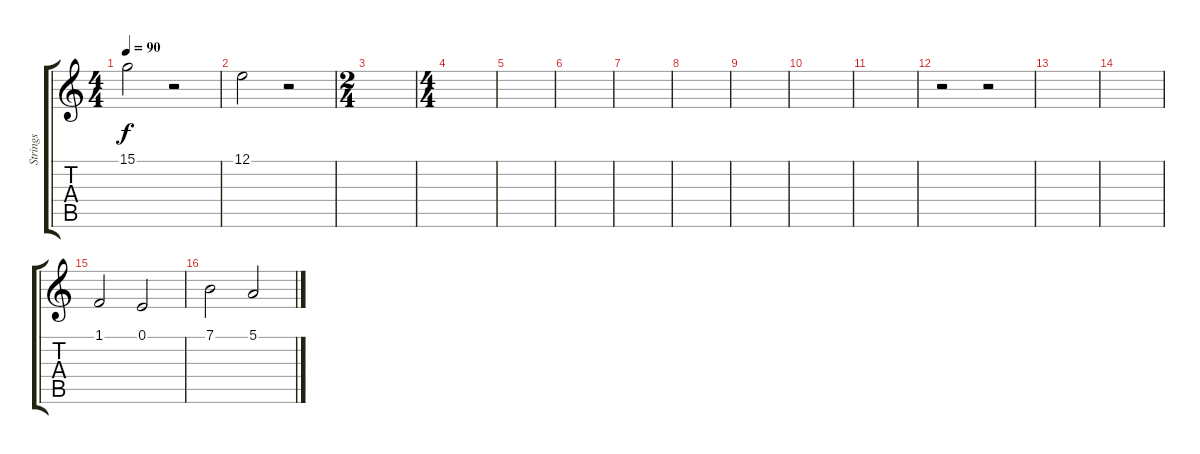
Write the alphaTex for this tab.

\track ("Strings" "Strings") {instrument stringensemble2}
\staff {score tabs}
\tuning (E4 B3 G3 D3 A2 E2) {hide}
\ts (4 4)
\tempo 90
\clef g2
\ks c
15.1.2{dy f} r.2 |
12.1.2 r.2 |
\ts (2 4)
|
\ts (4 4)
|
|
|
|
|
|
|
|
r.2 r.2 |
|
|
1.1.2 0.1.2 |
7.1.2 5.1.2
